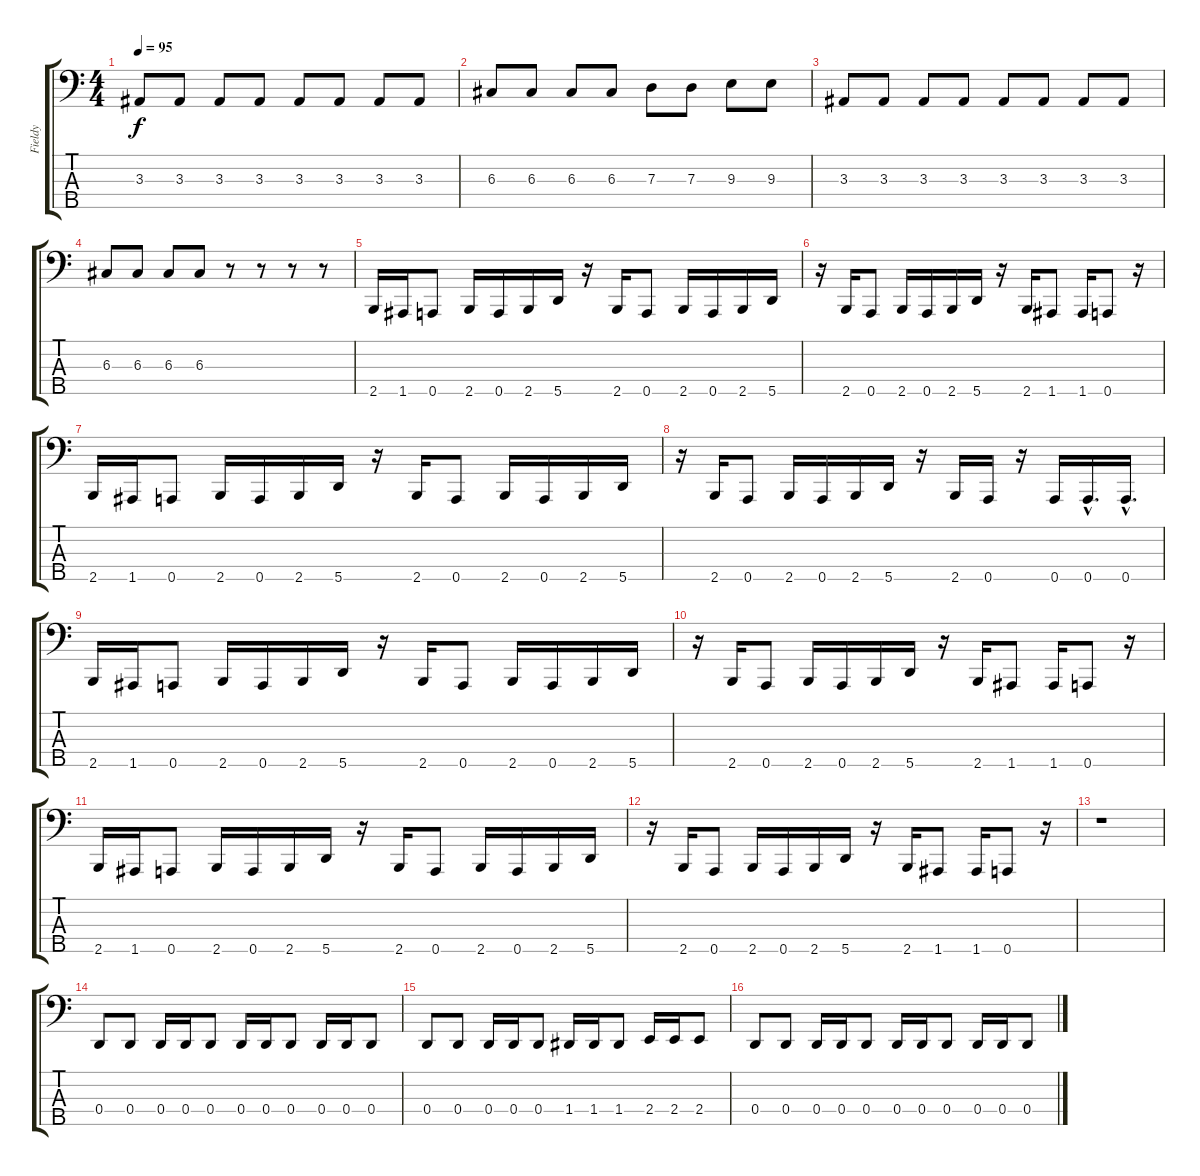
\track ("Fieldy" "Fieldy") {instrument electricbassfinger}
\staff {score tabs}
\tuning (F2 C2 G1 D1 A0) {hide}
\ts (4 4)
\tempo 95
\clef f4
\ks c
3.3.8{dy f} 3.3.8 3.3.8 3.3.8 3.3.8 3.3.8 3.3.8 3.3.8 |
6.3.8 6.3.8 6.3.8 6.3.8 7.3.8 7.3.8 9.3.8 9.3.8 |
3.3.8 3.3.8 3.3.8 3.3.8 3.3.8 3.3.8 3.3.8 3.3.8 |
6.3.8 6.3.8 6.3.8 6.3.8 r.8 r.8 r.8 r.8 |
2.5.16 1.5.16 0.5.8 2.5.16 0.5.16 2.5.16 5.5.16 r.16 2.5.16 0.5.8 2.5.16 0.5.16 2.5.16 5.5.16 |
r.16 2.5.16 0.5.8 2.5.16 0.5.16 2.5.16 5.5.16 r.16 2.5.16 1.5.8 1.5.16 0.5.8 r.16 |
2.5.16 1.5.16 0.5.8 2.5.16 0.5.16 2.5.16 5.5.16 r.16 2.5.16 0.5.8 2.5.16 0.5.16 2.5.16 5.5.16 |
r.16 2.5.16 0.5.8 2.5.16 0.5.16 2.5.16 5.5.16 r.16 2.5.16 0.5.16 r.16 0.5.16 0.5{hac}.16{d} 0.5{hac}.16{d} |
2.5.16 1.5.16 0.5.8 2.5.16 0.5.16 2.5.16 5.5.16 r.16 2.5.16 0.5.8 2.5.16 0.5.16 2.5.16 5.5.16 |
r.16 2.5.16 0.5.8 2.5.16 0.5.16 2.5.16 5.5.16 r.16 2.5.16 1.5.8 1.5.16 0.5.8 r.16 |
2.5.16 1.5.16 0.5.8 2.5.16 0.5.16 2.5.16 5.5.16 r.16 2.5.16 0.5.8 2.5.16 0.5.16 2.5.16 5.5.16 |
r.16 2.5.16 0.5.8 2.5.16 0.5.16 2.5.16 5.5.16 r.16 2.5.16 1.5.8 1.5.16 0.5.8 r.16 |
r.1 |
0.4.8 0.4.8 0.4.16 0.4.16 0.4.8 0.4.16 0.4.16 0.4.8 0.4.16 0.4.16 0.4.8 |
0.4.8 0.4.8 0.4.16 0.4.16 0.4.8 1.4.16 1.4.16 1.4.8 2.4.16 2.4.16 2.4.8 |
0.4.8 0.4.8 0.4.16 0.4.16 0.4.8 0.4.16 0.4.16 0.4.8 0.4.16 0.4.16 0.4.8
